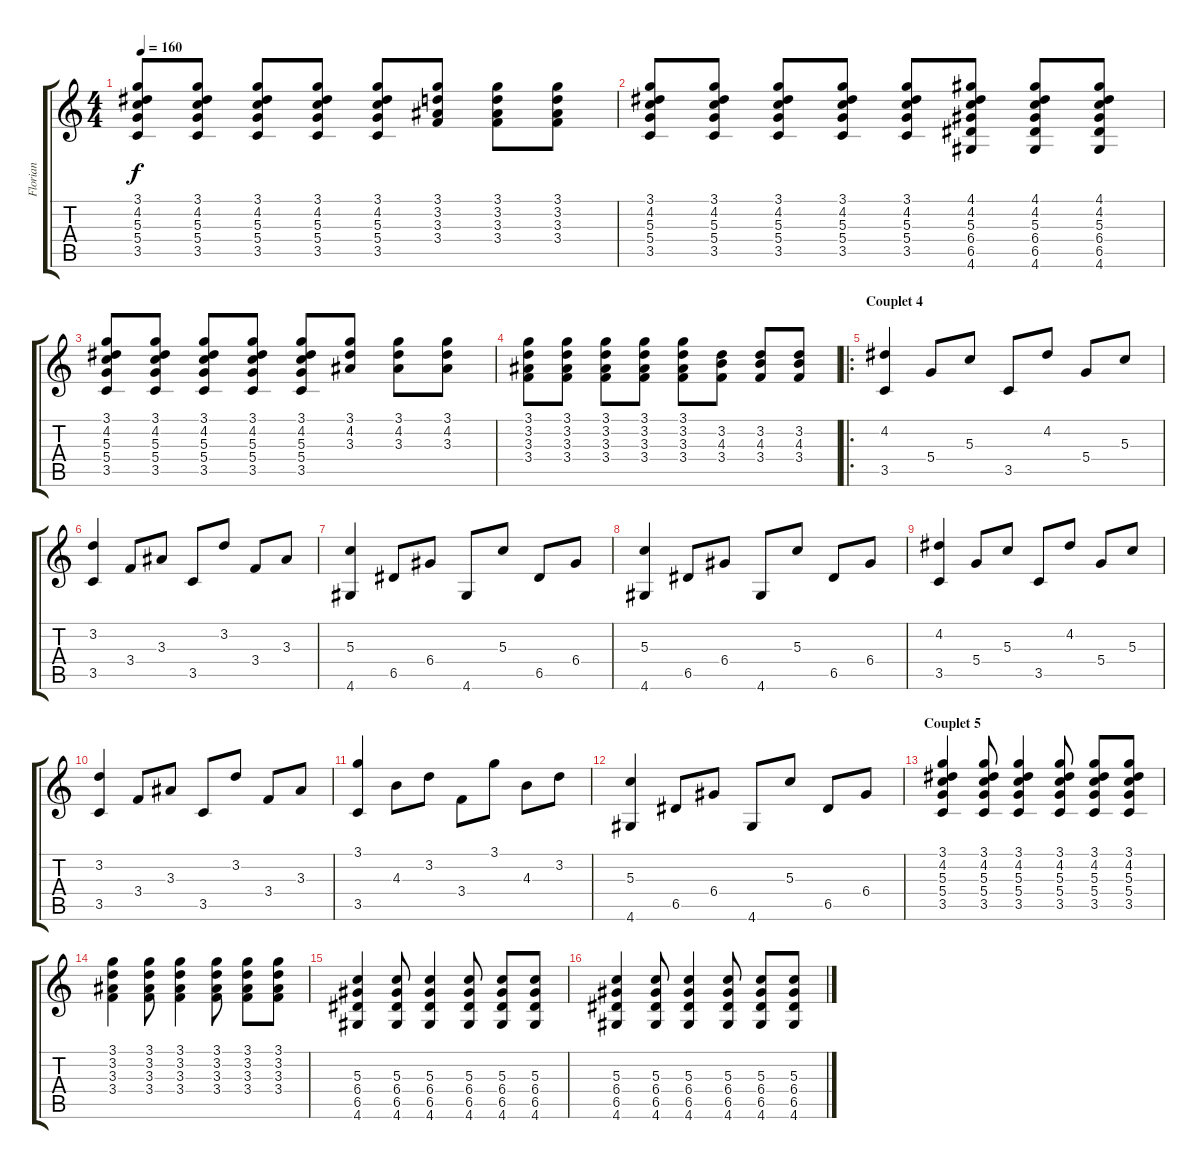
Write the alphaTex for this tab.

\track ("Florian" "Florian") {instrument distortionguitar}
\staff {score tabs}
\tuning (E4 B3 G3 D3 A2 E2) {hide}
\ts (4 4)
\tempo 160
\clef g2
\ks c
(3.1 4.2 5.3 5.4 3.5).8{dy f} (3.1 4.2 5.3 5.4 3.5).8 (3.1 4.2 5.3 5.4 3.5).8 (3.1 4.2 5.3 5.4 3.5).8 (3.1 4.2 5.3 5.4 3.5).8 (3.1 3.2 3.3 3.4).8 (3.1 3.2 3.3 3.4).8 (3.1 3.2 3.3 3.4).8 |
(3.1 4.2 5.3 5.4 3.5).8 (3.1 4.2 5.3 5.4 3.5).8 (3.1 4.2 5.3 5.4 3.5).8 (3.1 4.2 5.3 5.4 3.5).8 (3.1 4.2 5.3 5.4 3.5).8 (4.1 4.2 5.3 6.4 6.5 4.6).8 (4.1 4.2 5.3 6.4 6.5 4.6).8 (4.1 4.2 5.3 6.4 6.5 4.6).8 |
(3.1 4.2 5.3 5.4 3.5).8 (3.1 4.2 5.3 5.4 3.5).8 (3.1 4.2 5.3 5.4 3.5).8 (3.1 4.2 5.3 5.4 3.5).8 (3.1 4.2 5.3 5.4 3.5).8 (3.1 4.2 3.3).8 (3.1 4.2 3.3).8 (3.1 4.2 3.3).8 |
(3.1 3.2 3.3 3.4).8 (3.1 3.2 3.3 3.4).8 (3.1 3.2 3.3 3.4).8 (3.1 3.2 3.3 3.4).8 (3.1 3.2 3.3 3.4).8 (3.2 4.3 3.4).8 (3.2 4.3 3.4).8 (3.2 4.3 3.4).8 |
\ro
\section ("" "Couplet 4")
(4.2 3.5).4 5.4.8 5.3.8 3.5.8 4.2.8 5.4.8 5.3.8 |
(3.2 3.5).4 3.4.8 3.3.8 3.5.8 3.2.8 3.4.8 3.3.8 |
(5.3 4.6).4 6.5.8 6.4.8 4.6.8 5.3.8 6.5.8 6.4.8 |
(5.3 4.6).4 6.5.8 6.4.8 4.6.8 5.3.8 6.5.8 6.4.8 |
(4.2 3.5).4 5.4.8 5.3.8 3.5.8 4.2.8 5.4.8 5.3.8 |
(3.2 3.5).4 3.4.8 3.3.8 3.5.8 3.2.8 3.4.8 3.3.8 |
(3.1 3.5).4 4.3.8 3.2.8 3.4.8 3.1.8 4.3.8 3.2.8 |
(5.3 4.6).4 6.5.8 6.4.8 4.6.8 5.3.8 6.5.8 6.4.8 |
\section ("" "Couplet 5")
(3.1 4.2 5.3 5.4 3.5).4 (3.1 4.2 5.3 5.4 3.5).8 (3.1 4.2 5.3 5.4 3.5).4 (3.1 4.2 5.3 5.4 3.5).8 (3.1 4.2 5.3 5.4 3.5).8 (3.1 4.2 5.3 5.4 3.5).8 |
(3.1 3.2 3.3 3.4).4 (3.1 3.2 3.3 3.4).8 (3.1 3.2 3.3 3.4).4 (3.1 3.2 3.3 3.4).8 (3.1 3.2 3.3 3.4).8 (3.1 3.2 3.3 3.4).8 |
(5.3 6.4 6.5 4.6).4 (5.3 6.4 6.5 4.6).8 (5.3 6.4 6.5 4.6).4 (5.3 6.4 6.5 4.6).8 (5.3 6.4 6.5 4.6).8 (5.3 6.4 6.5 4.6).8 |
(5.3 6.4 6.5 4.6).4 (5.3 6.4 6.5 4.6).8 (5.3 6.4 6.5 4.6).4 (5.3 6.4 6.5 4.6).8 (5.3 6.4 6.5 4.6).8 (5.3 6.4 6.5 4.6).8
